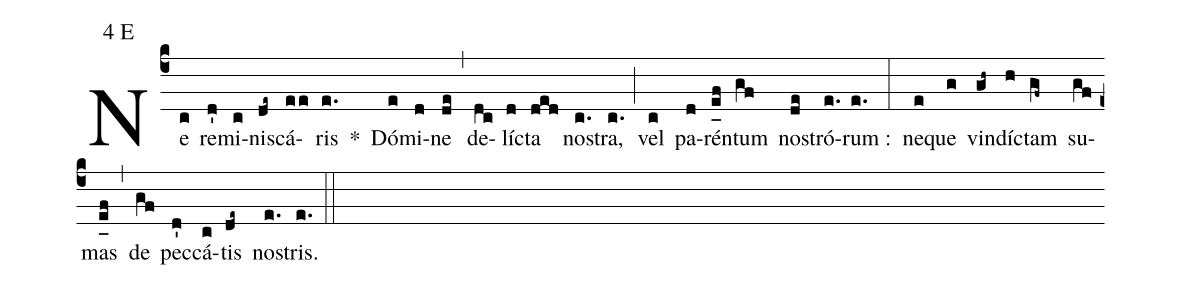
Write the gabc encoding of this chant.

mode:4 E;
%%
(c4) Ne(c) re(d')mi(c)ni(de~)scá(ee)ris(e.) *() Dó(e)mi(d)ne(de) (,) de(dc)lí(d)cta(ded) no(c.)stra,(c.) (;) vel(c) pa(d)rén(e_[uh:l]f)tum(gf) no(de)stró(e.)rum :(e.) (:) ne(e)que(g) vin(gh~)dí(h)ctam(gf~) su(gf)mas(e_[uh:l]f) (,) de(gf) pec(d')cá(c)tis(de~) no(e.)stris.(e.) (::)
